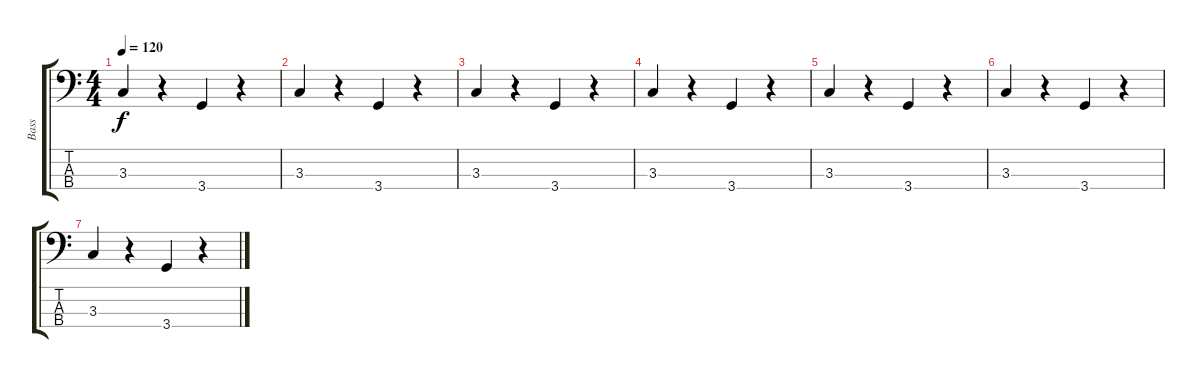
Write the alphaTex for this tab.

\track ("Bass" "Bass") {instrument acousticguitarnylon}
\staff {score tabs}
\tuning (G2 D2 A1 E1) {hide}
\ts (4 4)
\tempo 120
\clef f4
\ks c
3.3.4{dy f} r.4 3.4.4 r.4 |
3.3.4 r.4 3.4.4 r.4 |
3.3.4 r.4 3.4.4 r.4 |
3.3.4 r.4 3.4.4 r.4 |
3.3.4 r.4 3.4.4 r.4 |
3.3.4 r.4 3.4.4 r.4 |
3.3.4 r.4 3.4.4 r.4
